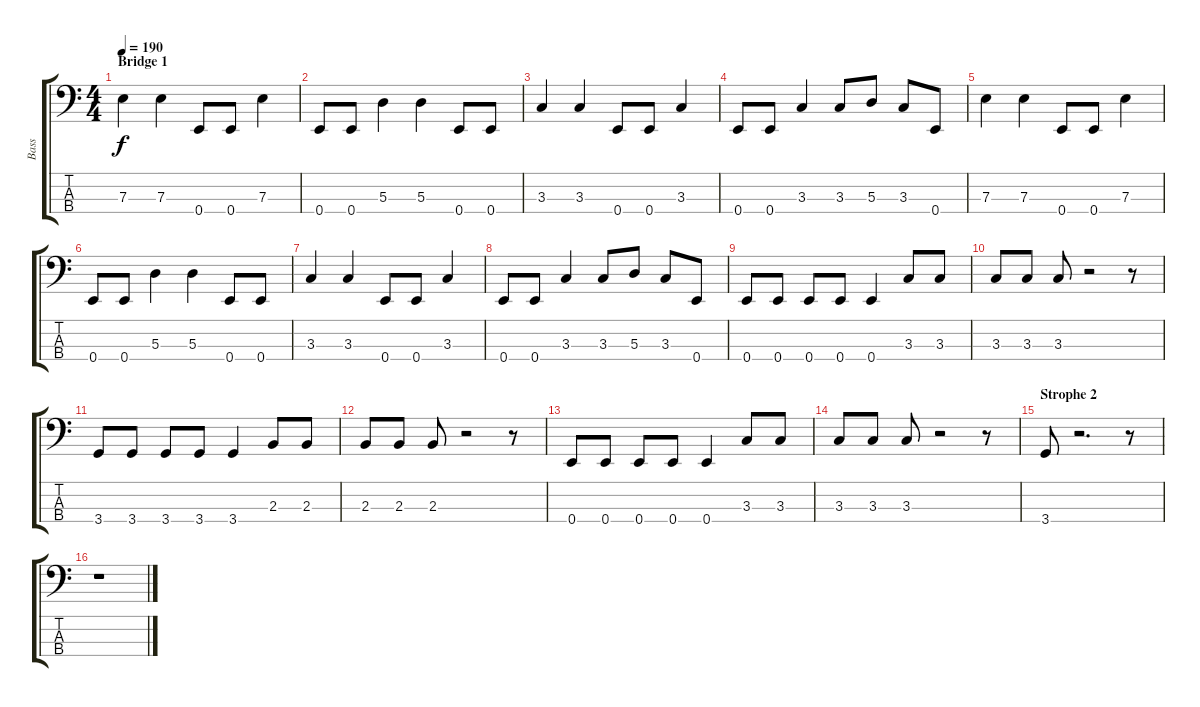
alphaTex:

\track ("Bass" "Bass") {instrument electricbassfinger}
\staff {score tabs}
\tuning (G2 D2 A1 E1) {hide}
\ts (4 4)
\section ("" "Bridge 1")
\tempo 190
\clef f4
\ks c
7.3.4{dy f} 7.3.4 0.4.8 0.4.8 7.3.4 |
0.4.8 0.4.8 5.3.4 5.3.4 0.4.8 0.4.8 |
3.3.4 3.3.4 0.4.8 0.4.8 3.3.4 |
0.4.8 0.4.8 3.3.4 3.3.8 5.3.8 3.3.8 0.4.8 |
7.3.4 7.3.4 0.4.8 0.4.8 7.3.4 |
0.4.8 0.4.8 5.3.4 5.3.4 0.4.8 0.4.8 |
3.3.4 3.3.4 0.4.8 0.4.8 3.3.4 |
0.4.8 0.4.8 3.3.4 3.3.8 5.3.8 3.3.8 0.4.8 |
0.4.8 0.4.8 0.4.8 0.4.8 0.4.4 3.3.8 3.3.8 |
3.3.8 3.3.8 3.3.8 r.2 r.8 |
3.4.8 3.4.8 3.4.8 3.4.8 3.4.4 2.3.8 2.3.8 |
2.3.8 2.3.8 2.3.8 r.2 r.8 |
0.4.8 0.4.8 0.4.8 0.4.8 0.4.4 3.3.8 3.3.8 |
3.3.8 3.3.8 3.3.8 r.2 r.8 |
\section ("" "Strophe 2")
3.4.8 r.2{d} r.8 |
r.1
